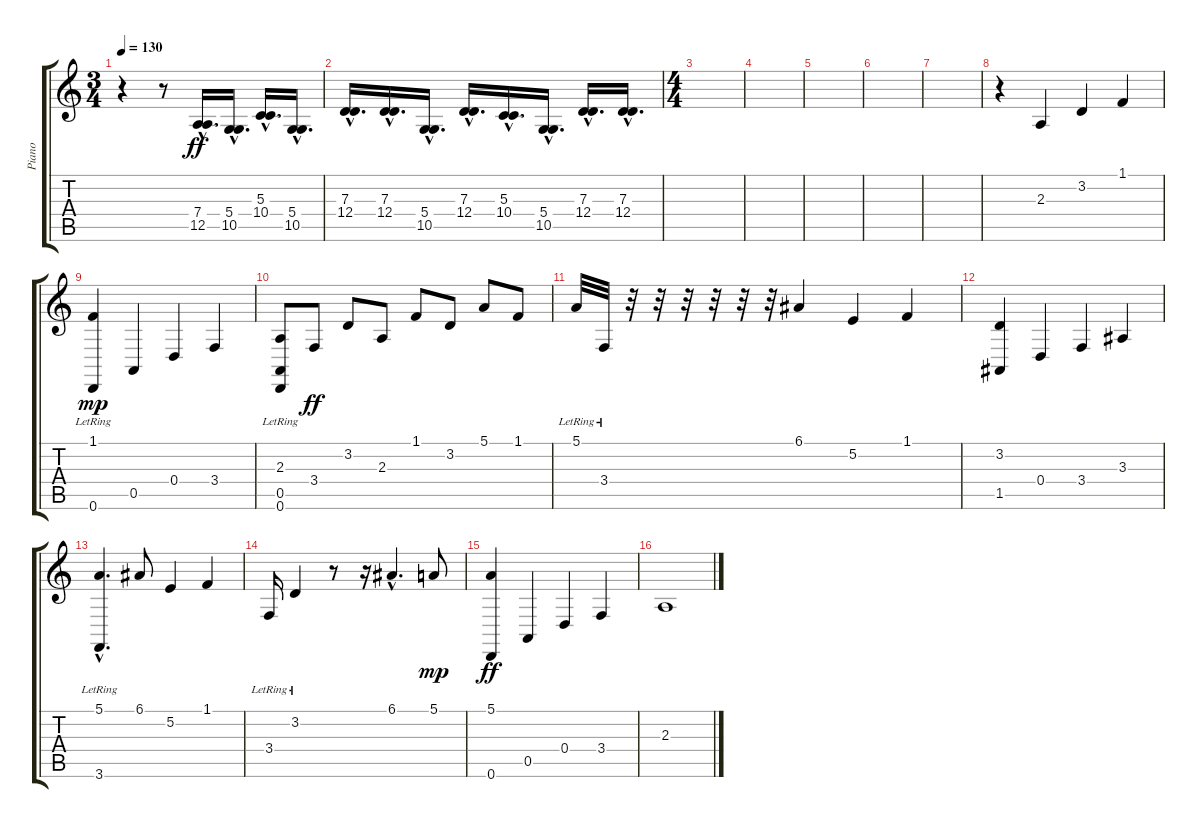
\track ("Piano" "Piano") {instrument acousticgrandpiano}
\staff {score tabs}
\tuning (E4 B3 G3 D3 A2 D2) {hide}
\ts (3 4)
\tempo 130
\clef g2
\ks c
r.4{dy ff} r.8 (7.4{hac} 12.5{hac}).16{d} (5.4{hac} 10.5{hac}).16{d} (5.3{hac} 10.4{hac}).16{d} (5.4{hac} 10.5{hac}).16{d} |
(7.3{hac} 12.4{hac}).16{d} (7.3{hac} 12.4{hac}).16{d} (5.4{hac} 10.5{hac}).16{d} (7.3{hac} 12.4{hac}).16{d} (5.3{hac} 10.4{hac}).16{d} (5.4{hac} 10.5{hac}).16{d} (7.3{hac} 12.4{hac}).16{d} (7.3{hac} 12.4{hac}).16{d} |
\ts (4 4)
|
|
|
|
|
r.4 2.3.4 3.2.4 1.1.4 |
(1.1{lr} 0.6).4{dy mp} 0.5.4 0.4.4 3.4.4 |
(2.3 0.5{lr} 0.6{lr}).8 3.4.8{dy ff} 3.2.8 2.3.8 1.1.8 3.2.8 5.1.8 1.1.8 |
5.1{lr}.32 3.4{lr}.32 r.32 r.32 r.32 r.32 r.32 r.32 6.1.4 5.2.4 1.1.4 |
(3.2 1.5).4 0.4.4 3.4.4 3.3.4 |
(5.1{hac} 3.6{hac lr}).4{d} 6.1.8 5.2.4 1.1.4 |
3.4{lr}.16 3.2{lr}.4 r.8 r.16 6.1{hac}.4{d} 5.1.8{dy mp} |
(5.1 0.6).4{dy ff} 0.5.4 0.4.4 3.4.4 |
2.3.1
